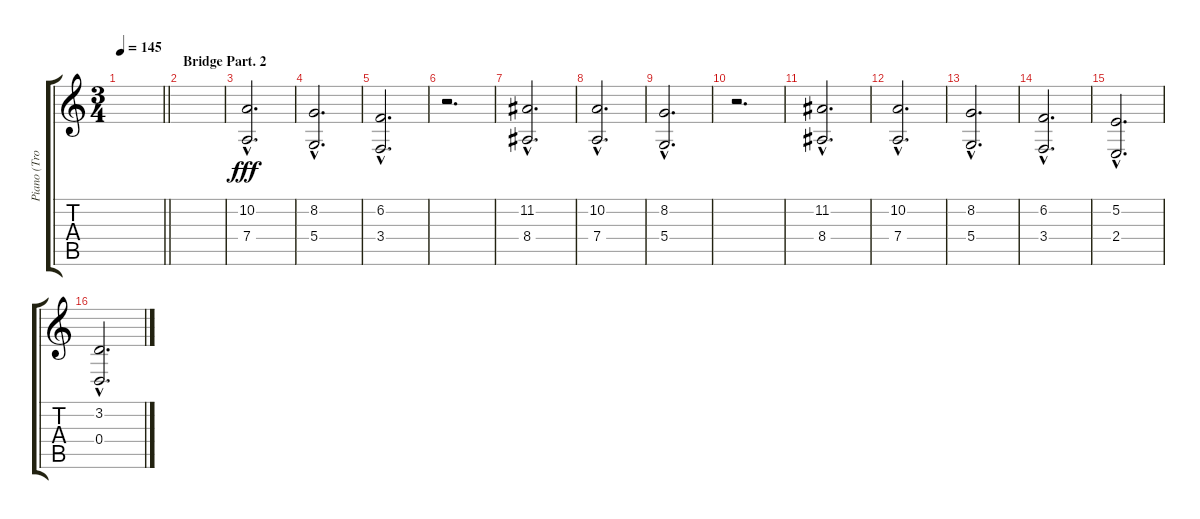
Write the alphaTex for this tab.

\track ("Piano (Trombone)" "Piano (Tro") {instrument acousticgrandpiano}
\staff {score tabs}
\tuning (E4 B3 G3 D3 A2 D2) {hide}
\ts (3 4)
\tempo 145
\clef g2
\barLineRight lightlight
\ks c
|
\section ("" "Bridge Part. 2")
|
(10.2{hac} 7.4{hac}).2{d dy fff balance 8} |
(8.2{hac} 5.4{hac}).2{d} |
(6.2{hac} 3.4{hac}).2{d} |
r.2{d} |
(11.2{hac} 8.4{hac}).2{d} |
(10.2{hac} 7.4{hac}).2{d} |
(8.2{hac} 5.4{hac}).2{d} |
r.2{d} |
(11.2{hac} 8.4{hac}).2{d} |
(10.2{hac} 7.4{hac}).2{d} |
(8.2{hac} 5.4{hac}).2{d} |
(6.2{hac} 3.4{hac}).2{d} |
(5.2{hac} 2.4{hac}).2{d} |
(3.2{hac} 0.4{hac}).2{d}
